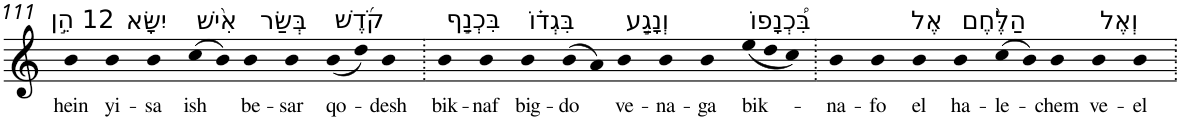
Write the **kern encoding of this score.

**kern	**text
*part1	*part1
*staff1	*staff1
*I"Piano	*
*I'Pno	*
!!LO:PB:g=z
*clefG2	*
*k[]	*
=111	=111
!LO:TX:a:t=12 הֵ֣ן	!
!	!LO:LY:b
4b	hein
!LO:TX:a:t=יִשָּׂא	!
!	!LO:LY:b
4b	yi-
!	!LO:LY:b
4b	-sa
!LO:TX:a:t=אִ֨ישׁ	!
!	!LO:LY:b
(>8cc	ish
8b)	.
!LO:TX:a:t=בְּשַׂר	!
!	!LO:LY:b
4b	be-
!	!LO:LY:b
4b	-sar
!LO:TX:a:t=קֹ֜דֶשׁ	!
!	!LO:LY:b
(<8b	qo-
8dd)	.
!	!LO:LY:b
4b	-desh
=112.	=112.
!LO:TX:a:t=בִּכְנַ֣ף	!
!	!LO:LY:b
4b	bik-
!	!LO:LY:b
4b	-naf
!LO:TX:a:t=בִּגְד֗וֹ	!
!	!LO:LY:b
4b	big-
!	!LO:LY:b
(>8b	-do
8a)	.
!LO:TX:a:t=וְנָגַ֣ע	!
!	!LO:LY:b
4b	ve-
!	!LO:LY:b
4b	-na-
!	!LO:LY:b
4b	-ga
!LO:TX:a:t=בִּ֠כְנָפוֹ	!
!	!LO:LY:b
(<12ee	bik-
12dd	.
12cc)	.
=113.	=113.
!	!LO:LY:b
4b	-na-
!	!LO:LY:b
4b	-fo
!LO:TX:a:t=אֶל	!
!	!LO:LY:b
4b	el
!LO:TX:a:t=הַלֶּ֨חֶם	!
!	!LO:LY:b
4b	ha-
!	!LO:LY:b
(>8cc	-le-
8b)	.
!	!LO:LY:b
4b	-chem
!LO:TX:a:t=וְאֶל	!
!	!LO:LY:b
4b	ve-
!	!LO:LY:b
4b	-el
=.	=.
*-	*-
